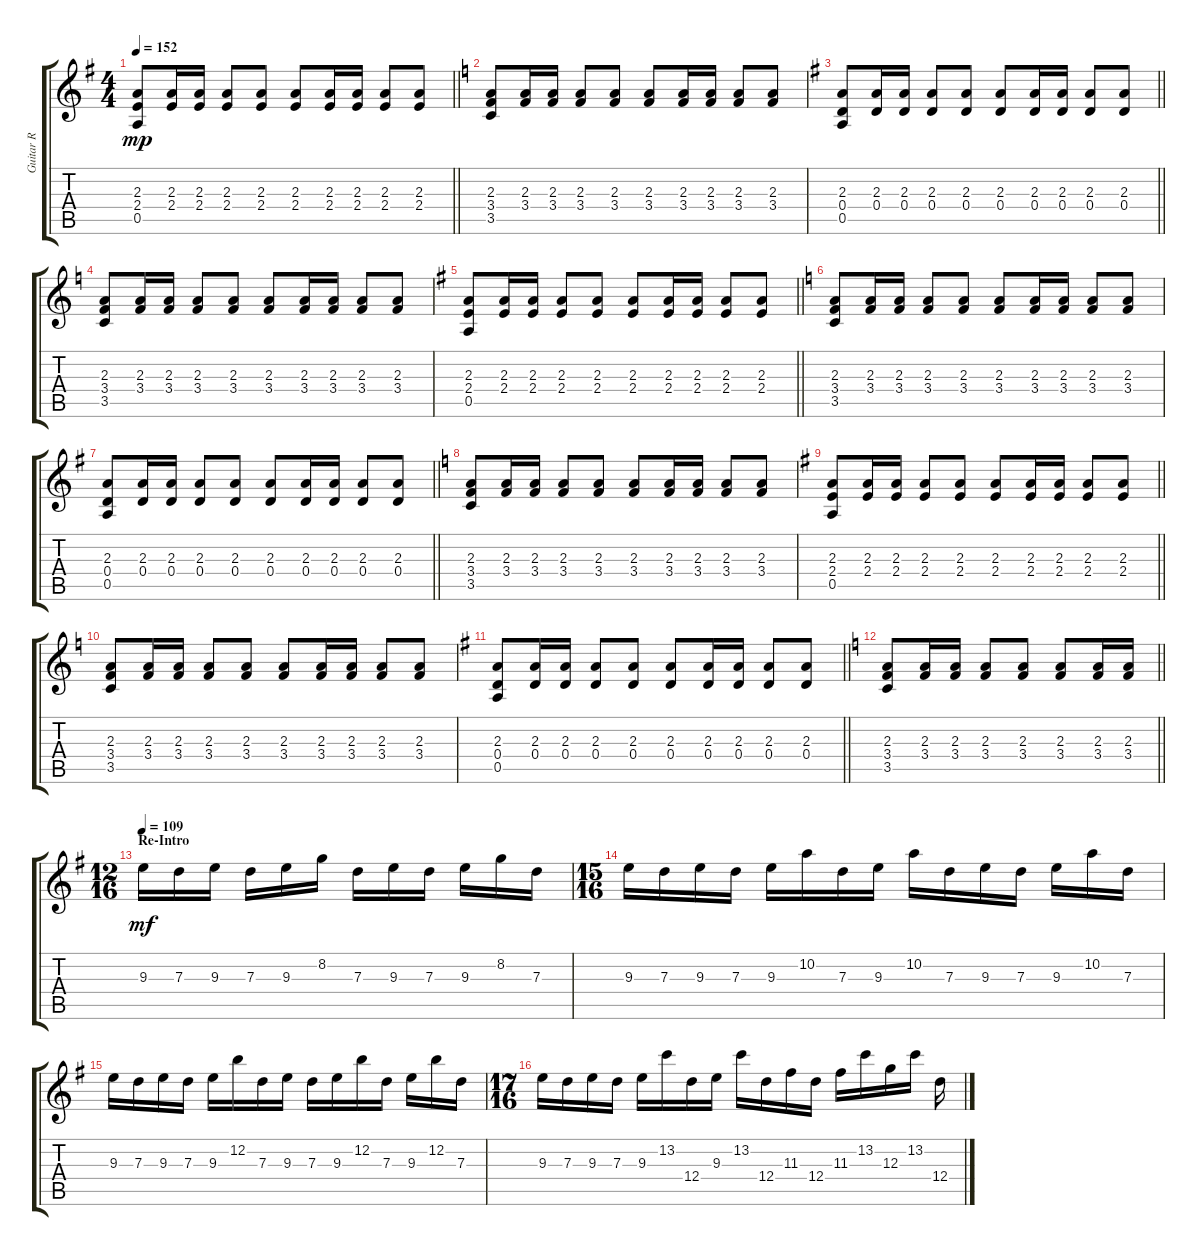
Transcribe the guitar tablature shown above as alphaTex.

\track ("Guitar R" "Guitar R") {instrument distortionguitar}
\staff {score tabs}
\tuning (E4 B3 G3 D3 A2 D2) {hide}
\ts (4 4)
\tempo 152
\clef g2
\barLineRight lightlight
\ks g
(2.3 2.4 0.5).8{dy mp} (2.3 2.4).16 (2.3 2.4).16 (2.3 2.4).8 (2.3 2.4).8 (2.3 2.4).8 (2.3 2.4).16 (2.3 2.4).16 (2.3 2.4).8 (2.3 2.4).8 |
\ks c
(2.3 3.4 3.5).8 (2.3 3.4).16 (2.3 3.4).16 (2.3 3.4).8 (2.3 3.4).8 (2.3 3.4).8 (2.3 3.4).16 (2.3 3.4).16 (2.3 3.4).8 (2.3 3.4).8 |
\barLineRight lightlight
\ks g
(2.3 0.4 0.5).8 (2.3 0.4).16 (2.3 0.4).16 (2.3 0.4).8 (2.3 0.4).8 (2.3 0.4).8 (2.3 0.4).16 (2.3 0.4).16 (2.3 0.4).8 (2.3 0.4).8 |
\ks c
(2.3 3.4 3.5).8 (2.3 3.4).16 (2.3 3.4).16 (2.3 3.4).8 (2.3 3.4).8 (2.3 3.4).8 (2.3 3.4).16 (2.3 3.4).16 (2.3 3.4).8 (2.3 3.4).8 |
\barLineRight lightlight
\ks g
(2.3 2.4 0.5).8 (2.3 2.4).16 (2.3 2.4).16 (2.3 2.4).8 (2.3 2.4).8 (2.3 2.4).8 (2.3 2.4).16 (2.3 2.4).16 (2.3 2.4).8 (2.3 2.4).8 |
\ks c
(2.3 3.4 3.5).8 (2.3 3.4).16 (2.3 3.4).16 (2.3 3.4).8 (2.3 3.4).8 (2.3 3.4).8 (2.3 3.4).16 (2.3 3.4).16 (2.3 3.4).8 (2.3 3.4).8 |
\barLineRight lightlight
\ks g
(2.3 0.4 0.5).8 (2.3 0.4).16 (2.3 0.4).16 (2.3 0.4).8 (2.3 0.4).8 (2.3 0.4).8 (2.3 0.4).16 (2.3 0.4).16 (2.3 0.4).8 (2.3 0.4).8 |
\ks c
(2.3 3.4 3.5).8 (2.3 3.4).16 (2.3 3.4).16 (2.3 3.4).8 (2.3 3.4).8 (2.3 3.4).8 (2.3 3.4).16 (2.3 3.4).16 (2.3 3.4).8 (2.3 3.4).8 |
\barLineRight lightlight
\ks g
(2.3 2.4 0.5).8 (2.3 2.4).16 (2.3 2.4).16 (2.3 2.4).8 (2.3 2.4).8 (2.3 2.4).8 (2.3 2.4).16 (2.3 2.4).16 (2.3 2.4).8 (2.3 2.4).8 |
\ks c
(2.3 3.4 3.5).8 (2.3 3.4).16 (2.3 3.4).16 (2.3 3.4).8 (2.3 3.4).8 (2.3 3.4).8 (2.3 3.4).16 (2.3 3.4).16 (2.3 3.4).8 (2.3 3.4).8 |
\barLineRight lightlight
\ks g
(2.3 0.4 0.5).8 (2.3 0.4).16 (2.3 0.4).16 (2.3 0.4).8 (2.3 0.4).8 (2.3 0.4).8 (2.3 0.4).16 (2.3 0.4).16 (2.3 0.4).8 (2.3 0.4).8 |
\barLineRight lightlight
\ks c
(2.3 3.4 3.5).8 (2.3 3.4).16 (2.3 3.4).16 (2.3 3.4).8 (2.3 3.4).8 (2.3 3.4).8 (2.3 3.4).16 (2.3 3.4).16 |
\ts (12 16)
\section ("" "Re-Intro")
\tempo 109
\ks g
9.3.16{dy mf} 7.3.16 9.3.16 7.3.16 9.3.16 8.2.16 7.3.16 9.3.16 7.3.16 9.3.16 8.2.16 7.3.16 |
\ts (15 16)
9.3.16 7.3.16 9.3.16 7.3.16 9.3.16 10.2.16 7.3.16 9.3.16 10.2.16 7.3.16 9.3.16 7.3.16 9.3.16 10.2.16 7.3.16 |
9.3.16 7.3.16 9.3.16 7.3.16 9.3.16 12.2.16 7.3.16 9.3.16 7.3.16 9.3.16 12.2.16 7.3.16 9.3.16 12.2.16 7.3.16 |
\ts (17 16)
9.3.16 7.3.16 9.3.16 7.3.16 9.3.16 13.2.16 12.4.16 9.3.16 13.2.16 12.4.16 11.3.16 12.4.16 11.3.16 13.2.16 12.3.16 13.2.16 12.4.16
